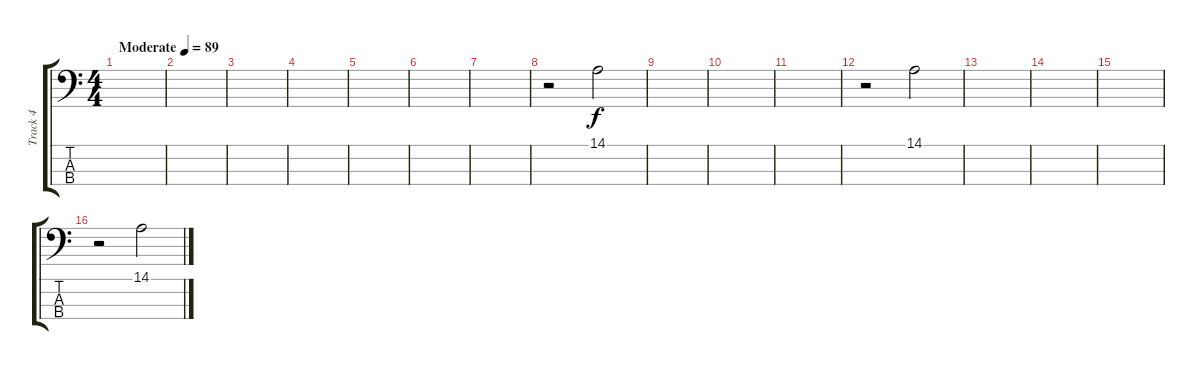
\track ("Track 4" "Track 4") {instrument reversecymbal}
\staff {score tabs}
\tuning (G2 D2 A1 E1) {hide}
\ts (4 4)
\tempo (89 "Moderate")
\clef f4
\ks c
|
|
|
|
|
|
|
r.2 14.1.2 |
|
|
|
r.2 14.1.2 |
|
|
|
r.2 14.1.2
